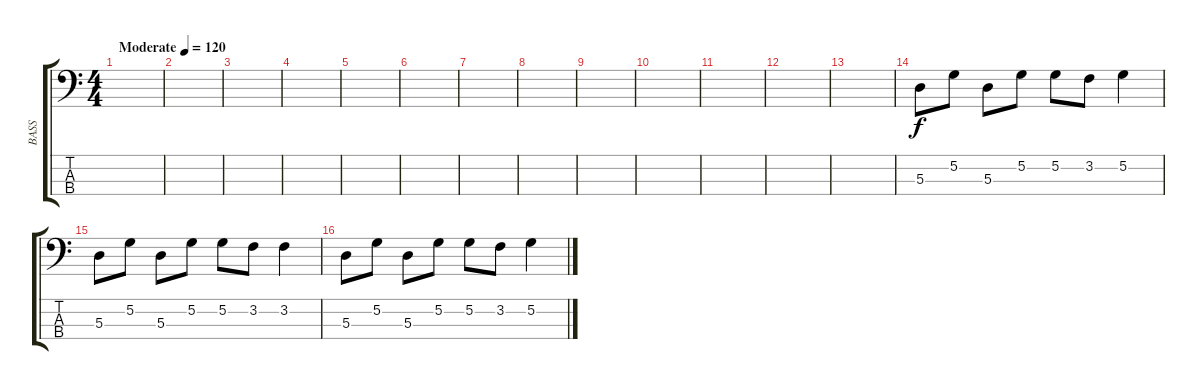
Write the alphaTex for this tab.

\track ("BASS" "BASS") {instrument electricbasspick}
\staff {score tabs}
\tuning (G2 D2 A1 E1) {hide}
\ts (4 4)
\tempo (120 "Moderate")
\clef f4
\ks c
|
|
|
|
|
|
|
|
|
|
|
|
|
5.3.8 5.2.8 5.3.8 5.2.8 5.2.8 3.2.8 5.2.4 |
5.3.8 5.2.8 5.3.8 5.2.8 5.2.8 3.2.8 3.2.4 |
5.3.8 5.2.8 5.3.8 5.2.8 5.2.8 3.2.8 5.2.4
